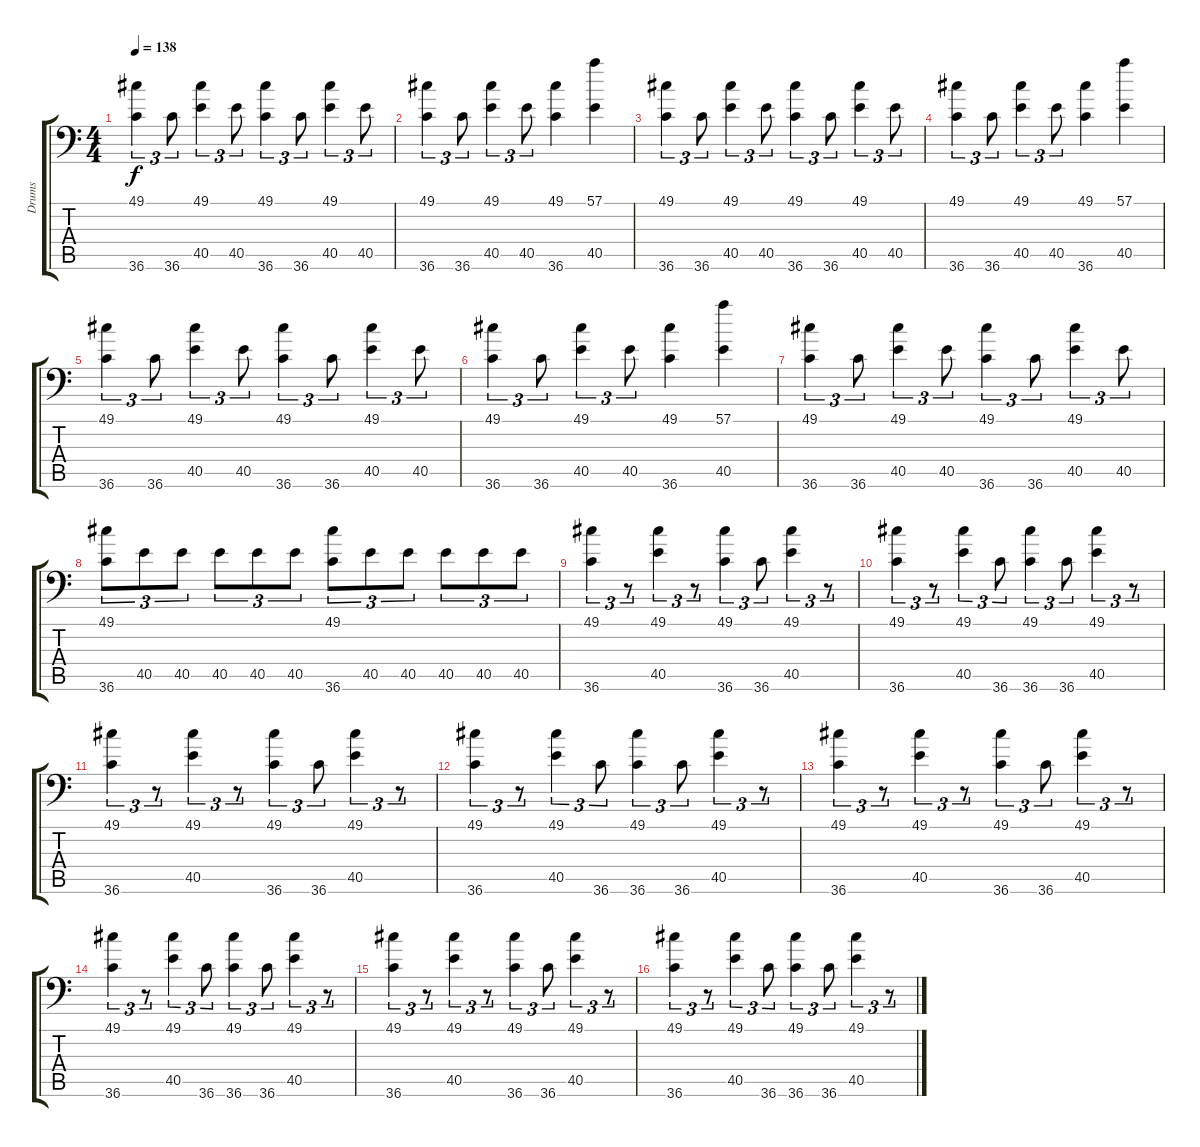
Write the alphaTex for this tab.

\track ("Drums" "Drums") {instrument acousticgrandpiano}
\staff {score tabs}
\tuning (C-1 C-1 C-1 C-1 C-1 C-1) {hide}
\ts (4 4)
\tempo 138
\clef f4
\ks c
(49.1 36.6).4{tu (3 2) dy f} 36.6.8{tu (3 2)} (49.1 40.5).4{tu (3 2)} 40.5.8{tu (3 2)} (49.1 36.6).4{tu (3 2)} 36.6.8{tu (3 2)} (49.1 40.5).4{tu (3 2)} 40.5.8{tu (3 2)} |
(49.1 36.6).4{tu (3 2)} 36.6.8{tu (3 2)} (49.1 40.5).4{tu (3 2)} 40.5.8{tu (3 2)} (49.1 36.6).4 (57.1 40.5).4 |
(49.1 36.6).4{tu (3 2)} 36.6.8{tu (3 2)} (49.1 40.5).4{tu (3 2)} 40.5.8{tu (3 2)} (49.1 36.6).4{tu (3 2)} 36.6.8{tu (3 2)} (49.1 40.5).4{tu (3 2)} 40.5.8{tu (3 2)} |
(49.1 36.6).4{tu (3 2)} 36.6.8{tu (3 2)} (49.1 40.5).4{tu (3 2)} 40.5.8{tu (3 2)} (49.1 36.6).4 (57.1 40.5).4 |
(49.1 36.6).4{tu (3 2)} 36.6.8{tu (3 2)} (49.1 40.5).4{tu (3 2)} 40.5.8{tu (3 2)} (49.1 36.6).4{tu (3 2)} 36.6.8{tu (3 2)} (49.1 40.5).4{tu (3 2)} 40.5.8{tu (3 2)} |
(49.1 36.6).4{tu (3 2)} 36.6.8{tu (3 2)} (49.1 40.5).4{tu (3 2)} 40.5.8{tu (3 2)} (49.1 36.6).4 (57.1 40.5).4 |
(49.1 36.6).4{tu (3 2)} 36.6.8{tu (3 2)} (49.1 40.5).4{tu (3 2)} 40.5.8{tu (3 2)} (49.1 36.6).4{tu (3 2)} 36.6.8{tu (3 2)} (49.1 40.5).4{tu (3 2)} 40.5.8{tu (3 2)} |
(49.1 36.6).8{tu (3 2)} 40.5.8{tu (3 2)} 40.5.8{tu (3 2)} 40.5.8{tu (3 2)} 40.5.8{tu (3 2)} 40.5.8{tu (3 2)} (49.1 36.6).8{tu (3 2)} 40.5.8{tu (3 2)} 40.5.8{tu (3 2)} 40.5.8{tu (3 2)} 40.5.8{tu (3 2)} 40.5.8{tu (3 2)} |
(49.1 36.6).4{tu (3 2)} r.8{tu (3 2)} (49.1 40.5).4{tu (3 2)} r.8{tu (3 2)} (49.1 36.6).4{tu (3 2)} 36.6.8{tu (3 2)} (49.1 40.5).4{tu (3 2)} r.8{tu (3 2)} |
(49.1 36.6).4{tu (3 2)} r.8{tu (3 2)} (49.1 40.5).4{tu (3 2)} 36.6.8{tu (3 2)} (49.1 36.6).4{tu (3 2)} 36.6.8{tu (3 2)} (49.1 40.5).4{tu (3 2)} r.8{tu (3 2)} |
(49.1 36.6).4{tu (3 2)} r.8{tu (3 2)} (49.1 40.5).4{tu (3 2)} r.8{tu (3 2)} (49.1 36.6).4{tu (3 2)} 36.6.8{tu (3 2)} (49.1 40.5).4{tu (3 2)} r.8{tu (3 2)} |
(49.1 36.6).4{tu (3 2)} r.8{tu (3 2)} (49.1 40.5).4{tu (3 2)} 36.6.8{tu (3 2)} (49.1 36.6).4{tu (3 2)} 36.6.8{tu (3 2)} (49.1 40.5).4{tu (3 2)} r.8{tu (3 2)} |
(49.1 36.6).4{tu (3 2)} r.8{tu (3 2)} (49.1 40.5).4{tu (3 2)} r.8{tu (3 2)} (49.1 36.6).4{tu (3 2)} 36.6.8{tu (3 2)} (49.1 40.5).4{tu (3 2)} r.8{tu (3 2)} |
(49.1 36.6).4{tu (3 2)} r.8{tu (3 2)} (49.1 40.5).4{tu (3 2)} 36.6.8{tu (3 2)} (49.1 36.6).4{tu (3 2)} 36.6.8{tu (3 2)} (49.1 40.5).4{tu (3 2)} r.8{tu (3 2)} |
(49.1 36.6).4{tu (3 2)} r.8{tu (3 2)} (49.1 40.5).4{tu (3 2)} r.8{tu (3 2)} (49.1 36.6).4{tu (3 2)} 36.6.8{tu (3 2)} (49.1 40.5).4{tu (3 2)} r.8{tu (3 2)} |
(49.1 36.6).4{tu (3 2)} r.8{tu (3 2)} (49.1 40.5).4{tu (3 2)} 36.6.8{tu (3 2)} (49.1 36.6).4{tu (3 2)} 36.6.8{tu (3 2)} (49.1 40.5).4{tu (3 2)} r.8{tu (3 2)}
